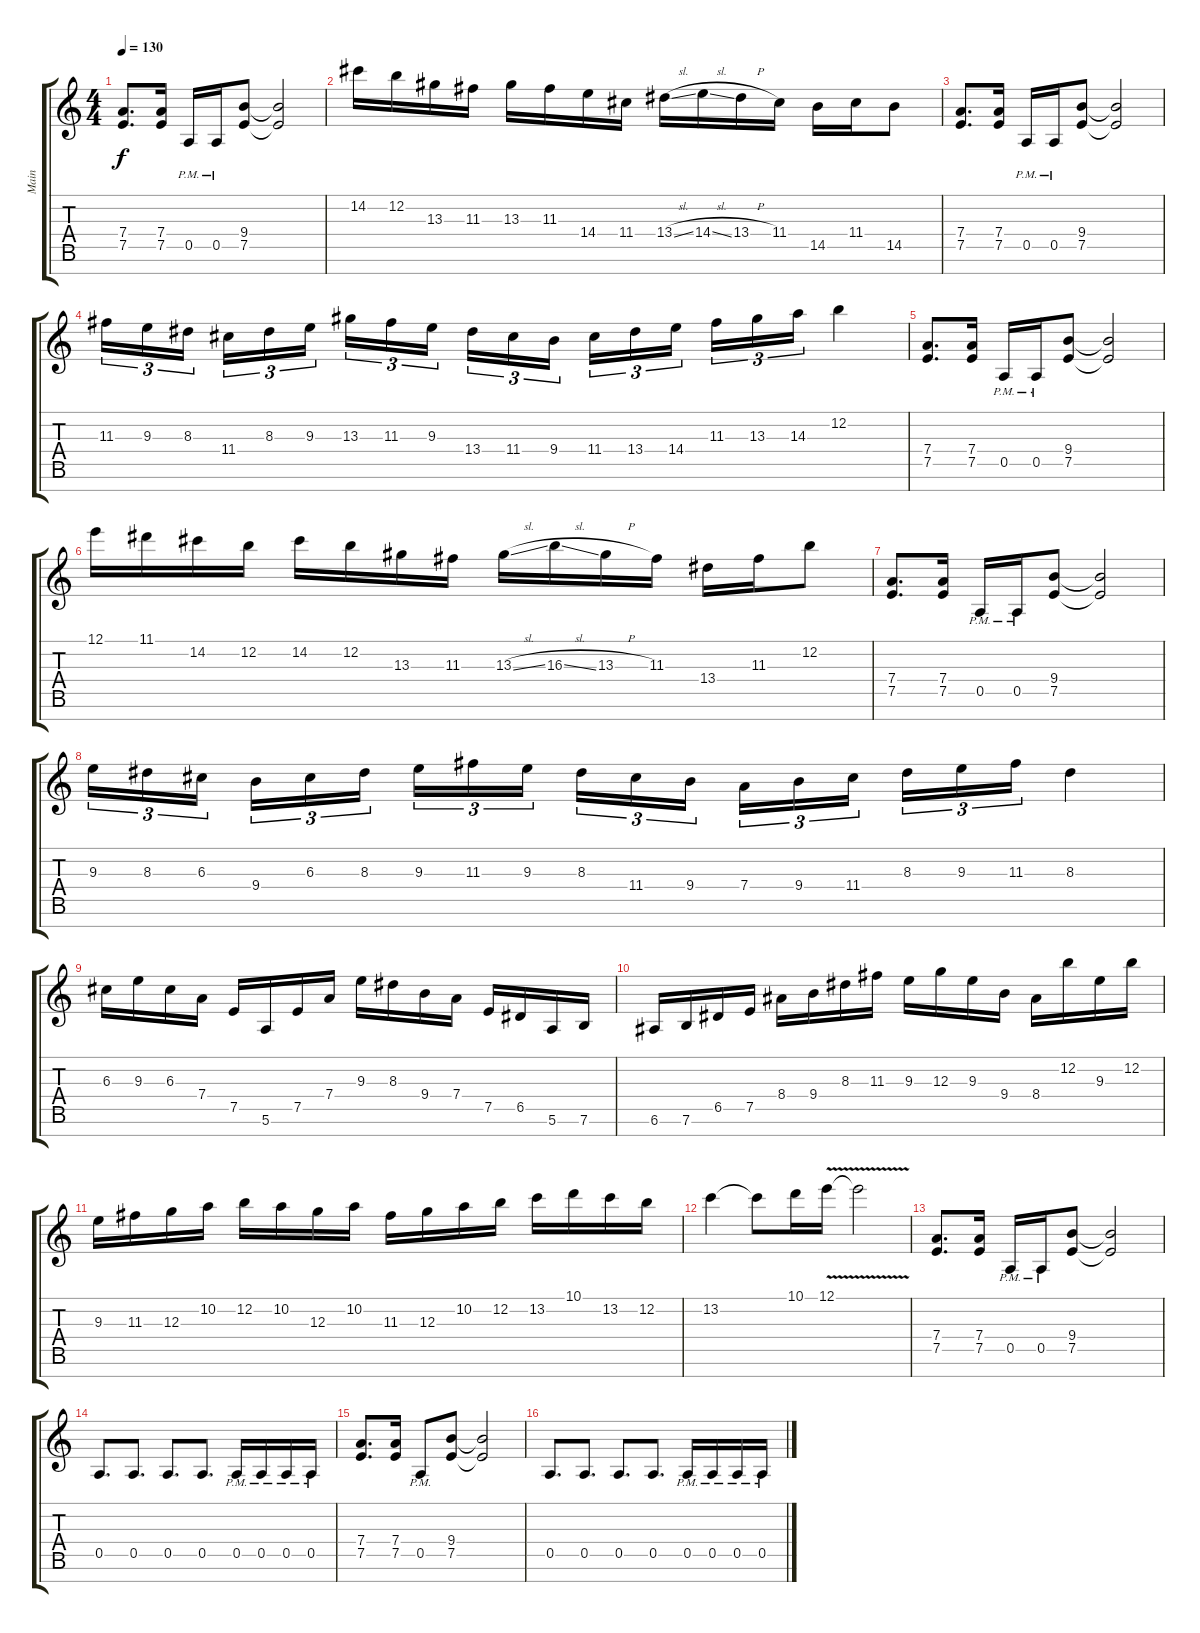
\track ("Main" "Main") {instrument distortionguitar}
\staff {score tabs}
\tuning (E4 B3 G3 D3 A2 E2 B1) {hide}
\ts (4 4)
\tempo 130
\clef g2
\ks c
(7.4 7.5).8{d dy f} (7.4 7.5).16 0.5{pm}.16 0.5{pm}.16 (9.4 7.5).8 (9.4{t} 7.5{t}).2 |
14.2.16 12.2.16 13.3.16 11.3.16 13.3.16 11.3.16 14.4.16 11.4.16 13.4{sl}.16 14.4{sl}.16 13.4{h}.16 11.4.16 14.5.16 11.4.16 14.5.8 |
(7.4 7.5).8{d} (7.4 7.5).16 0.5{pm}.16 0.5{pm}.16 (9.4 7.5).8 (9.4{t} 7.5{t}).2 |
11.3.16{tu (3 2)} 9.3.16{tu (3 2)} 8.3.16{tu (3 2) beam splitsecondary} 11.4.16{tu (3 2)} 8.3.16{tu (3 2)} 9.3.16{tu (3 2)} 13.3.16{tu (3 2)} 11.3.16{tu (3 2)} 9.3.16{tu (3 2) beam splitsecondary} 13.4.16{tu (3 2)} 11.4.16{tu (3 2)} 9.4.16{tu (3 2)} 11.4.16{tu (3 2)} 13.4.16{tu (3 2)} 14.4.16{tu (3 2) beam splitsecondary} 11.3.16{tu (3 2)} 13.3.16{tu (3 2)} 14.3.16{tu (3 2)} 12.2.4 |
(7.4 7.5).8{d} (7.4 7.5).16 0.5{pm}.16 0.5{pm}.16 (9.4 7.5).8 (9.4{t} 7.5{t}).2 |
12.1.16 11.1.16 14.2.16 12.2.16 14.2.16 12.2.16 13.3.16 11.3.16 13.3{sl}.16 16.3{sl}.16 13.3{h}.16 11.3.16 13.4.16 11.3.16 12.2.8 |
(7.4 7.5).8{d} (7.4 7.5).16 0.5{pm}.16 0.5{pm}.16 (9.4 7.5).8 (9.4{t} 7.5{t}).2 |
9.3.16{tu (3 2)} 8.3.16{tu (3 2)} 6.3.16{tu (3 2) beam splitsecondary} 9.4.16{tu (3 2)} 6.3.16{tu (3 2)} 8.3.16{tu (3 2)} 9.3.16{tu (3 2)} 11.3.16{tu (3 2)} 9.3.16{tu (3 2) beam splitsecondary} 8.3.16{tu (3 2)} 11.4.16{tu (3 2)} 9.4.16{tu (3 2)} 7.4.16{tu (3 2)} 9.4.16{tu (3 2)} 11.4.16{tu (3 2) beam splitsecondary} 8.3.16{tu (3 2)} 9.3.16{tu (3 2)} 11.3.16{tu (3 2)} 8.3.4 |
6.3.16 9.3.16 6.3.16 7.4.16 7.5.16 5.6.16 7.5.16 7.4.16 9.3.16 8.3.16 9.4.16 7.4.16 7.5.16 6.5.16 5.6.16 7.6.16 |
6.6.16 7.6.16 6.5.16 7.5.16 8.4.16 9.4.16 8.3.16 11.3.16 9.3.16 12.3.16 9.3.16 9.4.16 8.4.16 12.2.16 9.3.16 12.2.16 |
9.3.16 11.3.16 12.3.16 10.2.16 12.2.16 10.2.16 12.3.16 10.2.16 11.3.16 12.3.16 10.2.16 12.2.16 13.2.16 10.1.16 13.2.16 12.2.16 |
13.2.4 13.2{t}.8 10.1.16 12.1{v}.16 12.1{t}.2 |
(7.4 7.5).8{d} (7.4 7.5).16 0.5{pm}.16 0.5{pm}.16 (9.4 7.5).8 (9.4{t} 7.5{t}).2 |
0.5.8{d} 0.5.8{d} 0.5.8{d beam merge} 0.5.8{d} 0.5{pm}.16 0.5{pm}.16 0.5{pm}.16 0.5{pm}.16 |
(7.4 7.5).8{d} (7.4 7.5).16 0.5{pm}.8 (9.4 7.5).8 (9.4{t} 7.5{t}).2 |
0.5.8{d} 0.5.8{d} 0.5.8{d beam merge} 0.5.8{d} 0.5{pm}.16 0.5{pm}.16 0.5{pm}.16 0.5{pm}.16
